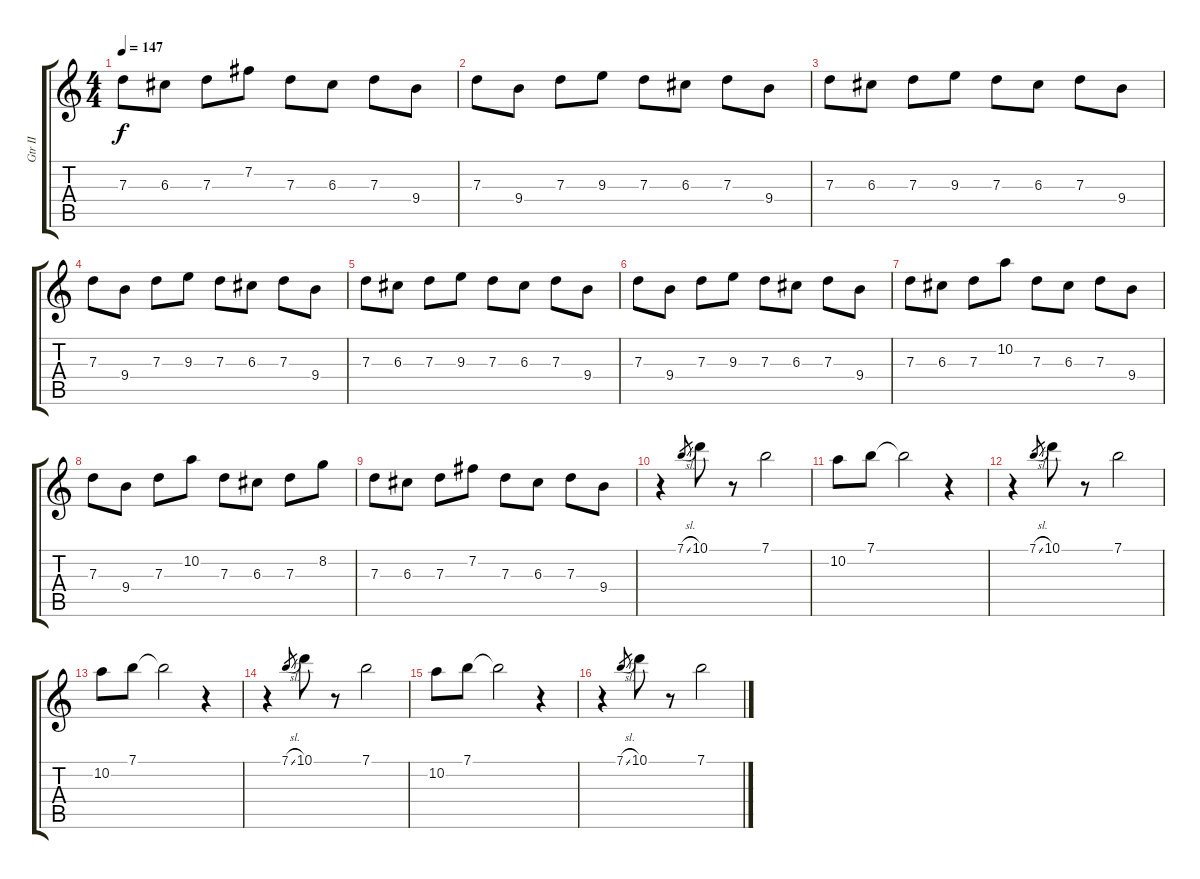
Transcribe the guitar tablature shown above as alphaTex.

\track ("Gtr II" "Gtr II") {instrument distortionguitar}
\staff {score tabs}
\tuning (E4 B3 G3 D3 A2 E2) {hide}
\ts (4 4)
\tempo 147
\clef g2
\ks c
7.3.8{dy f} 6.3.8 7.3.8 7.2.8 7.3.8 6.3.8 7.3.8 9.4.8 |
7.3.8 9.4.8 7.3.8 9.3.8 7.3.8 6.3.8 7.3.8 9.4.8 |
7.3.8 6.3.8 7.3.8 9.3.8 7.3.8 6.3.8 7.3.8 9.4.8 |
7.3.8 9.4.8 7.3.8 9.3.8 7.3.8 6.3.8 7.3.8 9.4.8 |
7.3.8 6.3.8 7.3.8 9.3.8 7.3.8 6.3.8 7.3.8 9.4.8 |
7.3.8 9.4.8 7.3.8 9.3.8 7.3.8 6.3.8 7.3.8 9.4.8 |
7.3.8 6.3.8 7.3.8 10.2.8 7.3.8 6.3.8 7.3.8 9.4.8 |
7.3.8 9.4.8 7.3.8 10.2.8 7.3.8 6.3.8 7.3.8 8.2.8 |
7.3.8 6.3.8 7.3.8 7.2.8 7.3.8 6.3.8 7.3.8 9.4.8 |
r.4 7.1{sl}.8{gr} 10.1.8 r.8 7.1.2 |
10.2.8 7.1.8 7.1{t}.2 r.4 |
r.4 7.1{sl}.8{gr} 10.1.8 r.8 7.1.2 |
10.2.8 7.1.8 7.1{t}.2 r.4 |
r.4 7.1{sl}.8{gr} 10.1.8 r.8 7.1.2 |
10.2.8 7.1.8 7.1{t}.2 r.4 |
r.4 7.1{sl}.8{gr} 10.1.8 r.8 7.1.2
